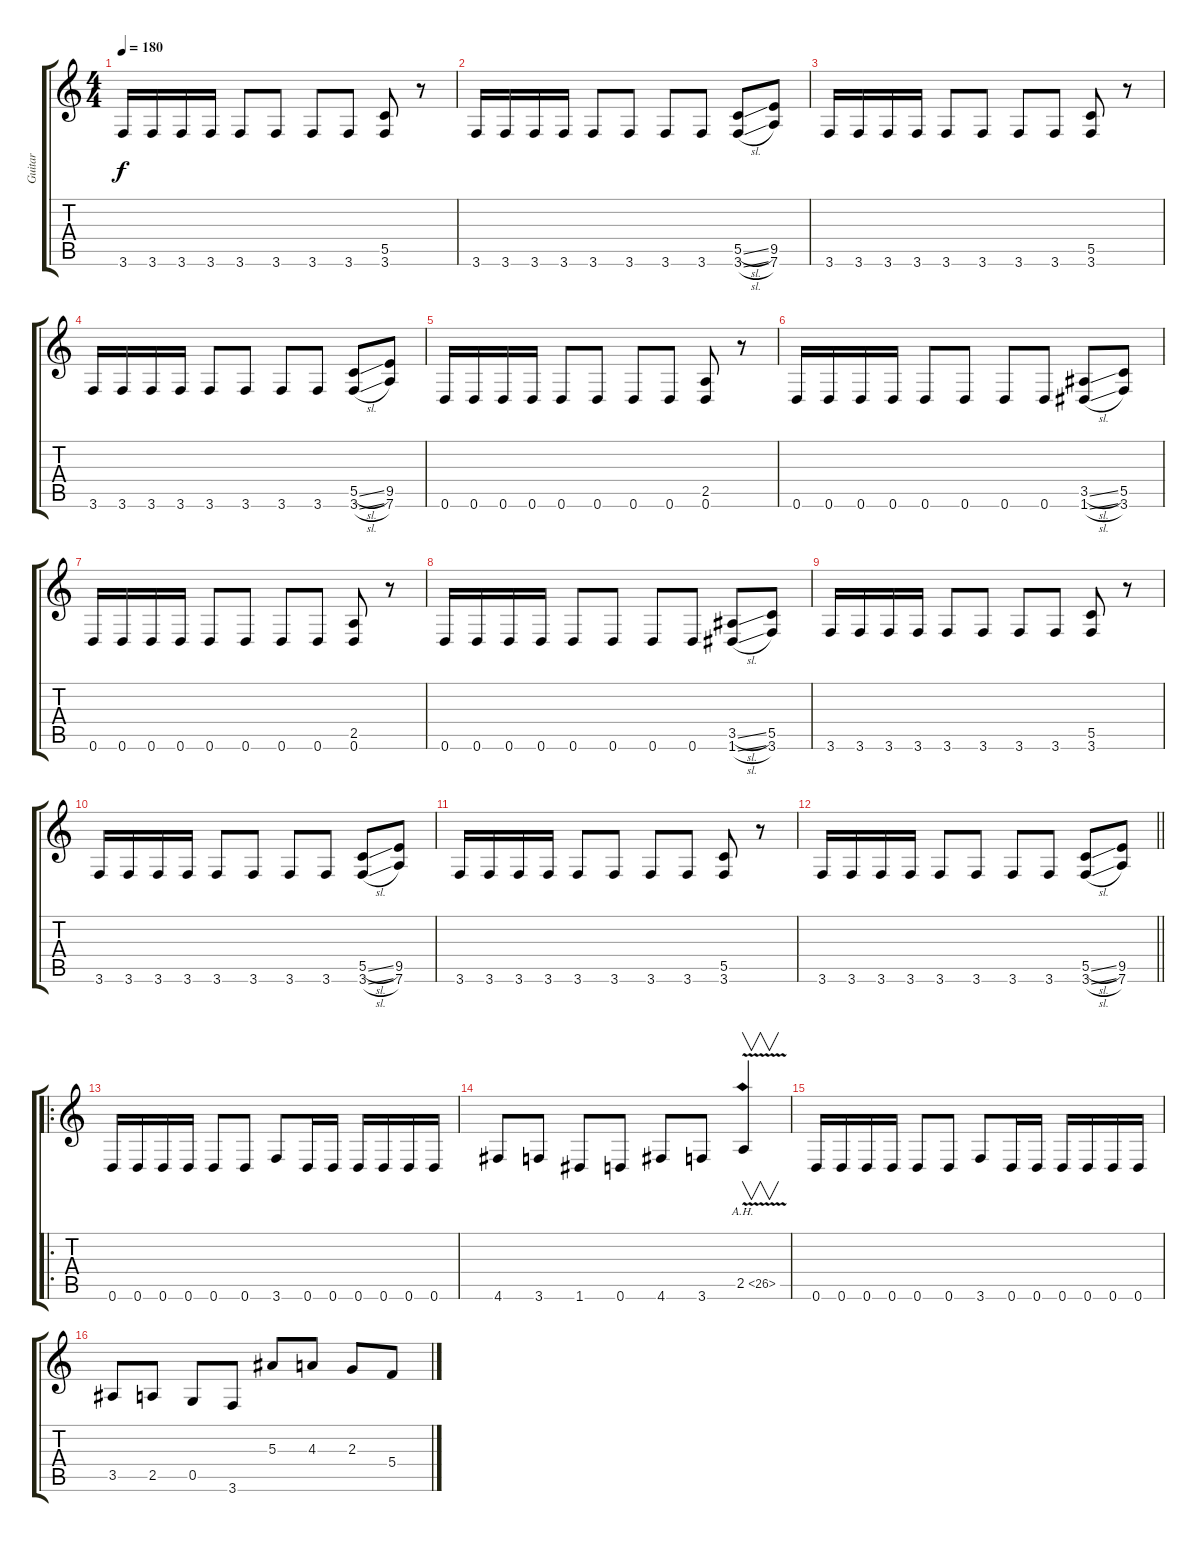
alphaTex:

\track ("Guitar" "Guitar") {instrument distortionguitar}
\staff {score tabs}
\tuning (D4 A3 F3 C3 G2 D2) {hide}
\ts (4 4)
\tempo 180
\clef g2
\ks c
3.6.16{dy f} 3.6.16 3.6.16 3.6.16 3.6.8 3.6.8 3.6.8 3.6.8 (5.5 3.6).8 r.8 |
3.6.16 3.6.16 3.6.16 3.6.16 3.6.8 3.6.8 3.6.8 3.6.8 (5.5{sl} 3.6{sl}).8 (9.5 7.6).8 |
3.6.16 3.6.16 3.6.16 3.6.16 3.6.8 3.6.8 3.6.8 3.6.8 (5.5 3.6).8 r.8 |
3.6.16 3.6.16 3.6.16 3.6.16 3.6.8 3.6.8 3.6.8 3.6.8 (5.5{sl} 3.6{sl}).8 (9.5 7.6).8 |
0.6.16 0.6.16 0.6.16 0.6.16 0.6.8 0.6.8 0.6.8 0.6.8 (2.5 0.6).8 r.8 |
0.6.16 0.6.16 0.6.16 0.6.16 0.6.8 0.6.8 0.6.8 0.6.8 (3.5{sl} 1.6{sl}).8 (5.5 3.6).8 |
0.6.16 0.6.16 0.6.16 0.6.16 0.6.8 0.6.8 0.6.8 0.6.8 (2.5 0.6).8 r.8 |
0.6.16 0.6.16 0.6.16 0.6.16 0.6.8 0.6.8 0.6.8 0.6.8 (3.5{sl} 1.6{sl}).8 (5.5 3.6).8 |
3.6.16 3.6.16 3.6.16 3.6.16 3.6.8 3.6.8 3.6.8 3.6.8 (5.5 3.6).8 r.8 |
3.6.16 3.6.16 3.6.16 3.6.16 3.6.8 3.6.8 3.6.8 3.6.8 (5.5{sl} 3.6{sl}).8 (9.5 7.6).8 |
3.6.16 3.6.16 3.6.16 3.6.16 3.6.8 3.6.8 3.6.8 3.6.8 (5.5 3.6).8 r.8 |
\barLineRight lightlight
3.6.16 3.6.16 3.6.16 3.6.16 3.6.8 3.6.8 3.6.8 3.6.8 (5.5{sl} 3.6{sl}).8 (9.5 7.6).8 |
\ro
\section ("" "")
0.6.16 0.6.16 0.6.16 0.6.16 0.6.8 0.6.8 3.6.8 0.6.16 0.6.16 0.6.16 0.6.16 0.6.16 0.6.16 |
4.6.8 3.6.8 1.6.8 0.6.8 4.6.8 3.6.8 2.5{ah 24 v}.4{v} |
0.6.16 0.6.16 0.6.16 0.6.16 0.6.8 0.6.8 3.6.8 0.6.16 0.6.16 0.6.16 0.6.16 0.6.16 0.6.16 |
3.5.8 2.5.8 0.5.8 3.6.8 5.3.8 4.3.8 2.3.8 5.4.8
